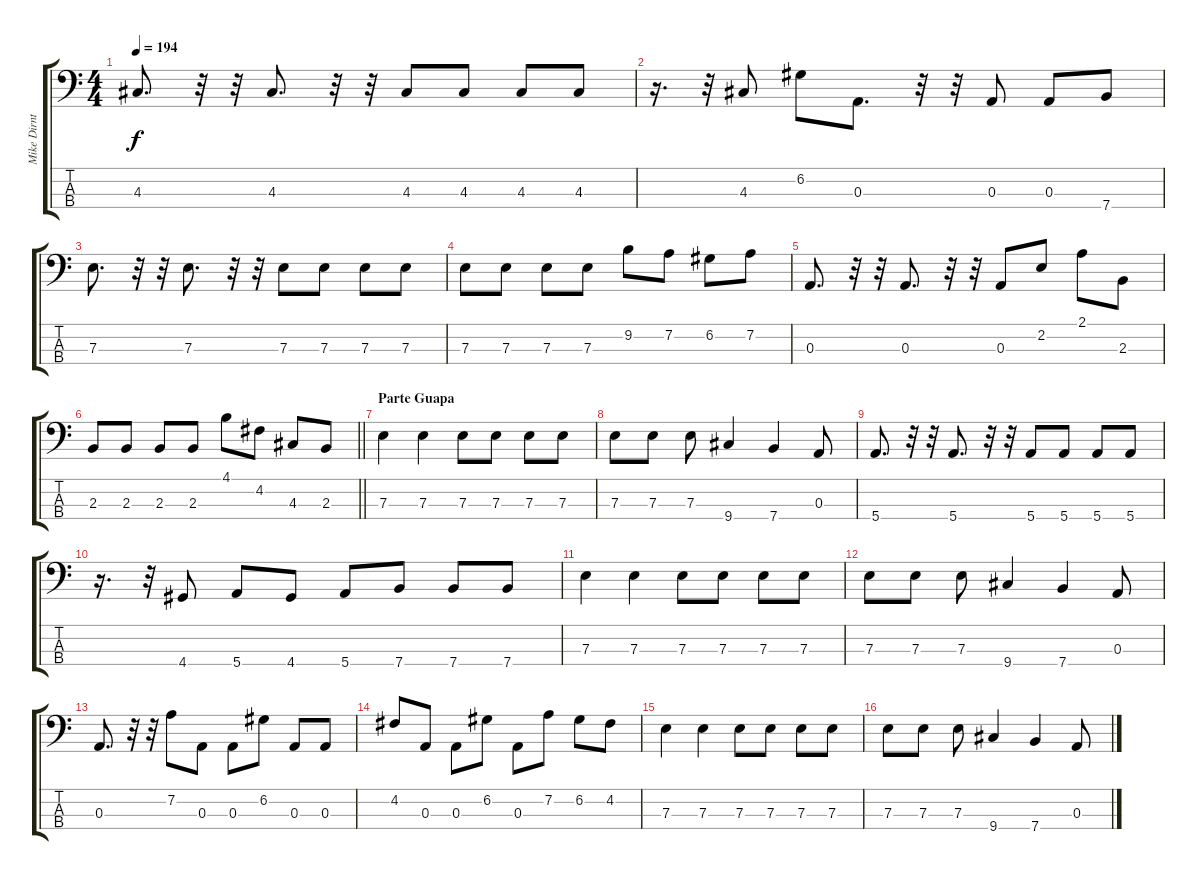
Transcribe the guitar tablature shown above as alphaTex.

\track ("Mike Dirnt (Bass)" "Mike Dirnt") {instrument electricbassfinger}
\staff {score tabs}
\tuning (G2 D2 A1 E1) {hide}
\ts (4 4)
\tempo 194
\clef f4
\ks c
4.3.8{d dy f} r.32 r.32 4.3.8{d} r.32 r.32 4.3.8 4.3.8 4.3.8 4.3.8 |
r.16{d} r.32 4.3.8 6.2.8 0.3.8{d} r.32 r.32 0.3.8 0.3.8 7.4.8 |
7.3.8{d} r.32 r.32 7.3.8{d} r.32 r.32 7.3.8 7.3.8 7.3.8 7.3.8 |
7.3.8 7.3.8 7.3.8 7.3.8 9.2.8 7.2.8 6.2.8 7.2.8 |
0.3.8{d} r.32 r.32 0.3.8{d} r.32 r.32 0.3.8 2.2.8 2.1.8 2.3.8 |
\barLineRight lightlight
2.3.8 2.3.8 2.3.8 2.3.8 4.1.8 4.2.8 4.3.8 2.3.8 |
\section ("" "Parte Guapa")
7.3.4 7.3.4 7.3.8 7.3.8 7.3.8 7.3.8 |
7.3.8 7.3.8 7.3.8 9.4.4 7.4.4 0.3.8 |
5.4.8{d} r.32 r.32 5.4.8{d} r.32 r.32 5.4.8 5.4.8 5.4.8 5.4.8 |
r.16{d} r.32 4.4.8 5.4.8 4.4.8 5.4.8 7.4.8 7.4.8 7.4.8 |
7.3.4 7.3.4 7.3.8 7.3.8 7.3.8 7.3.8 |
7.3.8 7.3.8 7.3.8 9.4.4 7.4.4 0.3.8 |
0.3.8{d} r.32 r.32 7.2.8 0.3.8 0.3.8 6.2.8 0.3.8 0.3.8 |
4.2.8 0.3.8 0.3.8 6.2.8 0.3.8 7.2.8 6.2.8 4.2.8 |
7.3.4 7.3.4 7.3.8 7.3.8 7.3.8 7.3.8 |
7.3.8 7.3.8 7.3.8 9.4.4 7.4.4 0.3.8
